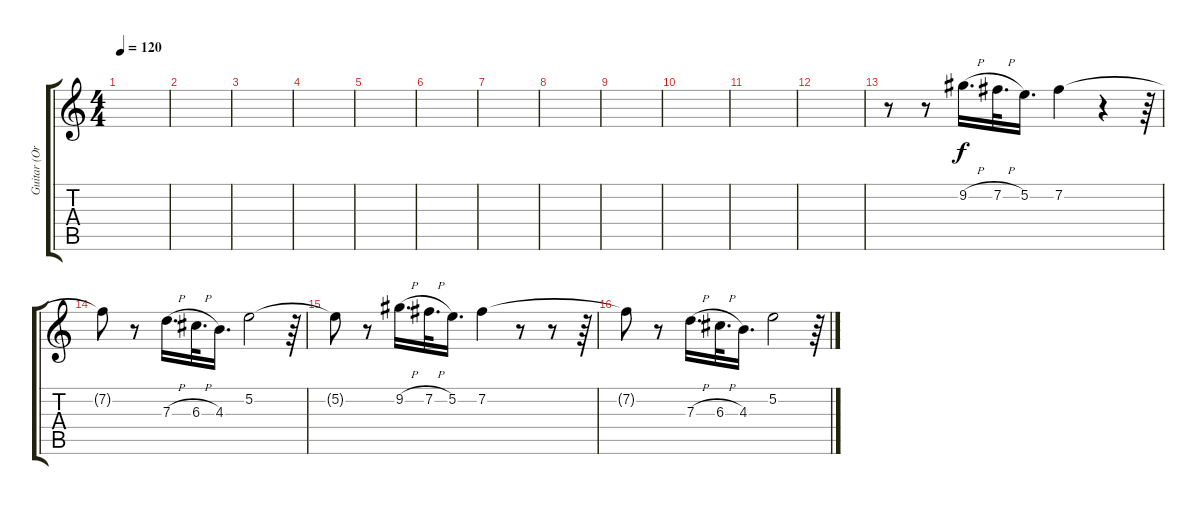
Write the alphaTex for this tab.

\track ("Guitar (Orchestral)" "Guitar (Or") {instrument overdrivenguitar}
\staff {score tabs}
\tuning (E4 B3 G3 D3 A2 E2) {hide}
\ts (4 4)
\tempo 120
\clef g2
\ks c
|
|
|
|
|
|
|
|
|
|
|
|
r.8 r.8 9.2{h}.16{d} 7.2{h}.32{d} 5.2.16{d} 7.2.4 r.4 r.64 |
7.2{t}.8 r.8 7.3{h}.16{d} 6.3{h}.32{d} 4.3.16{d} 5.2.2 r.64 |
5.2{t}.8 r.8 9.2{h}.16{d} 7.2{h}.32{d} 5.2.16{d} 7.2.4 r.8 r.8 r.64 |
7.2{t}.8 r.8 7.3{h}.16{d} 6.3{h}.32{d} 4.3.16{d} 5.2.2 r.64
